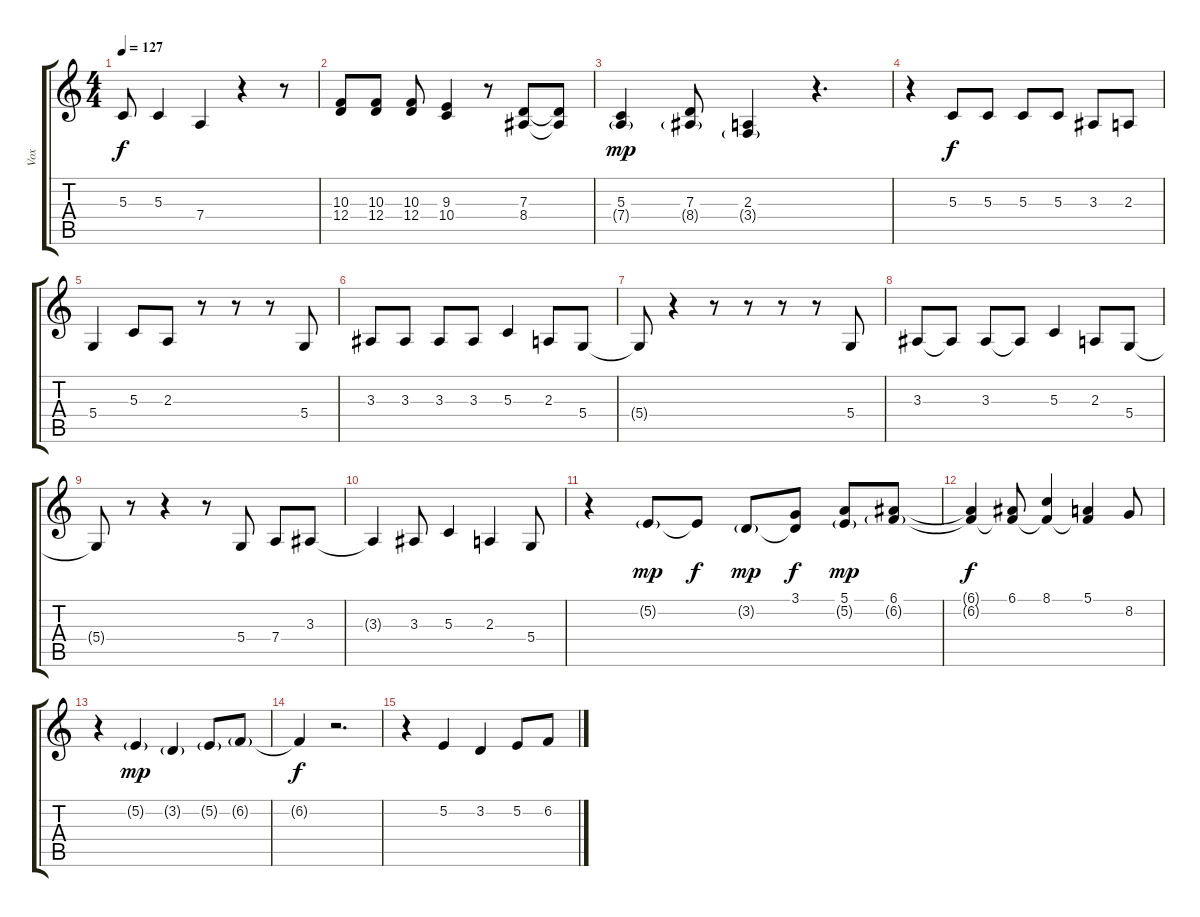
\track ("Vox" "Vox") {instrument lead6voice}
\staff {score tabs}
\tuning (E4 B3 G3 D3 A2 E2) {hide}
\ts (4 4)
\tempo 127
\clef g2
\ks c
5.3.8{dy f} 5.3.4 7.4.4 r.4 r.8 |
(10.3 12.4).8 (10.3 12.4).8 (10.3 12.4).8 (9.3 10.4).4 r.8 (7.3 8.4).8 (7.3{t} 8.4{t}).8 |
(5.3 7.4{g}).4{dy mp} (7.3 8.4{g}).8 (2.3 3.4{g}).4 r.4{d} |
r.4 5.3.8{dy f} 5.3.8 5.3.8 5.3.8 3.3.8 2.3.8 |
5.4.4 5.3.8 2.3.8 r.8 r.8 r.8 5.4.8 |
3.3.8 3.3.8 3.3.8 3.3.8 5.3.4 2.3.8 5.4.8 |
5.4{t}.8 r.4 r.8 r.8 r.8 r.8 5.4.8 |
3.3.8 3.3{t}.8 3.3.8 3.3{t}.8 5.3.4 2.3.8 5.4.8 |
5.4{t}.8 r.8 r.4 r.8 5.4.8 7.4.8 3.3.8 |
3.3{t}.4 3.3.8 5.3.4 2.3.4 5.4.8 |
r.4 5.2{g}.8{dy mp} 5.2{t}.8{dy f} 3.2{g}.8{dy mp} (3.1 3.2{t}).8{dy f} (5.1 5.2{g}).8{dy mp} (6.1 6.2{g}).8 |
(6.1{t} 6.2{t}).4{dy f} (6.1 6.2{t}).8 (8.1 6.2{t}).4 (5.1 6.2{t}).4 8.2.8 |
r.4 5.2{g}.4{dy mp} 3.2{g}.4 5.2{g}.8 6.2{g}.8 |
6.2{t}.4{dy f} r.2{d} |
r.4 5.2.4 3.2.4 5.2.8 6.2.8
